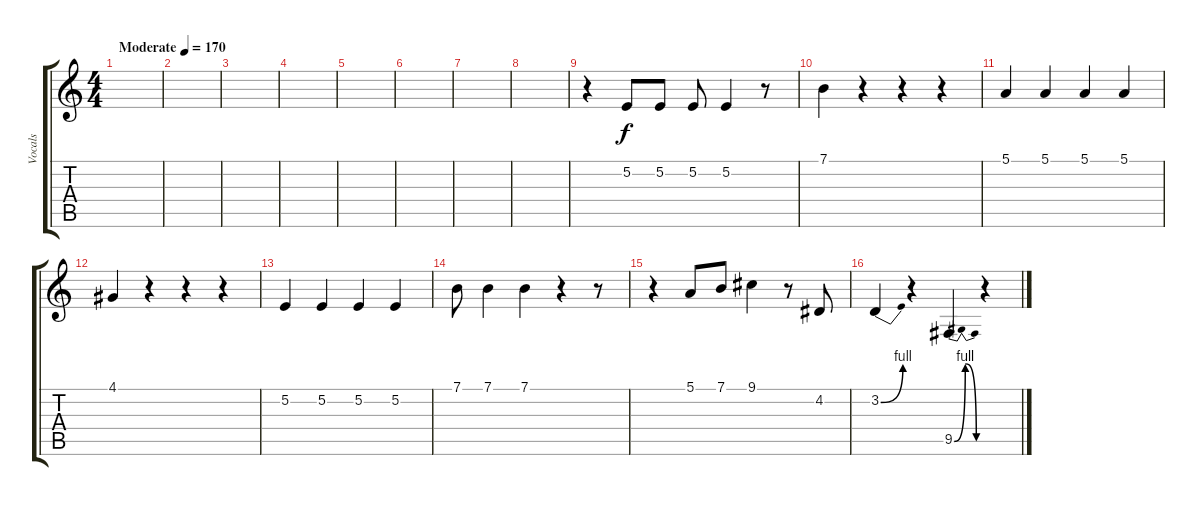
\track ("Vocals" "Vocals") {instrument flute}
\staff {score tabs}
\tuning (E4 B3 G3 D3 A2 E2) {hide}
\ts (4 4)
\tempo (170 "Moderate")
\clef g2
\ks c
|
|
|
|
|
|
|
|
r.4 5.2.8 5.2.8 5.2.8 5.2.4 r.8 |
7.1.4 r.4 r.4 r.4 |
5.1.4 5.1.4 5.1.4 5.1.4 |
4.1.4 r.4 r.4 r.4 |
5.2.4 5.2.4 5.2.4 5.2.4 |
7.1.8 7.1.4 7.1.4 r.4 r.8 |
r.4 5.1.8 7.1.8 9.1.4 r.8 4.2.8 |
3.2{be (bend 0 0 60 4)}.4 r.4 9.5{be (bendrelease 0 0 15 4 50 4 60 0)}.4 r.4
